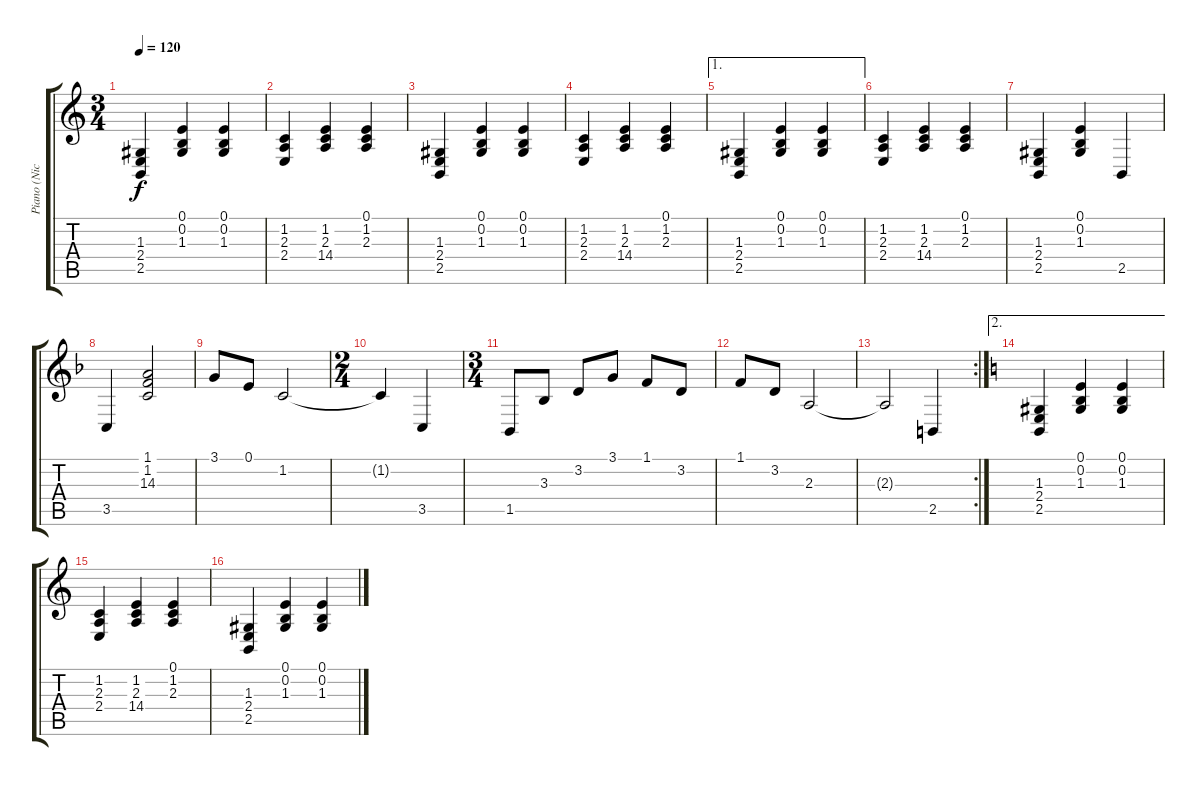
\track ("Piano (Nick)" "Piano (Nic") {instrument acousticgrandpiano}
\staff {score tabs}
\tuning (E4 B3 G3 D3 A2 E2) {hide}
\ts (3 4)
\tempo 120
\clef g2
\ks c
(1.3 2.4 2.5).4{dy f} (0.1 0.2 1.3).4 (0.1 0.2 1.3).4 |
(1.2 2.3 2.4).4 (1.2 2.3 14.4).4 (0.1 1.2 2.3).4 |
(1.3 2.4 2.5).4 (0.1 0.2 1.3).4 (0.1 0.2 1.3).4 |
(1.2 2.3 2.4).4 (1.2 2.3 14.4).4 (0.1 1.2 2.3).4 |
\ae 1
(1.3 2.4 2.5).4 (0.1 0.2 1.3).4 (0.1 0.2 1.3).4 |
(1.2 2.3 2.4).4 (1.2 2.3 14.4).4 (0.1 1.2 2.3).4 |
(1.3 2.4 2.5).4 (0.1 0.2 1.3).4 2.5.4 |
\ks f
3.5.4 (1.1 1.2 14.3).2 |
3.1.8 0.1.8 1.2.2 |
\ts (2 4)
1.2{t}.4 3.5.4 |
\ts (3 4)
1.5.8 3.3.8 3.2.8 3.1.8 1.1.8 3.2.8 |
1.1.8 3.2.8 2.3.2 |
\rc 2
2.3{t}.2 2.5.4 |
\ae 2
\ks c
(1.3 2.4 2.5).4 (0.1 0.2 1.3).4 (0.1 0.2 1.3).4 |
(1.2 2.3 2.4).4 (1.2 2.3 14.4).4 (0.1 1.2 2.3).4 |
(1.3 2.4 2.5).4 (0.1 0.2 1.3).4 (0.1 0.2 1.3).4
